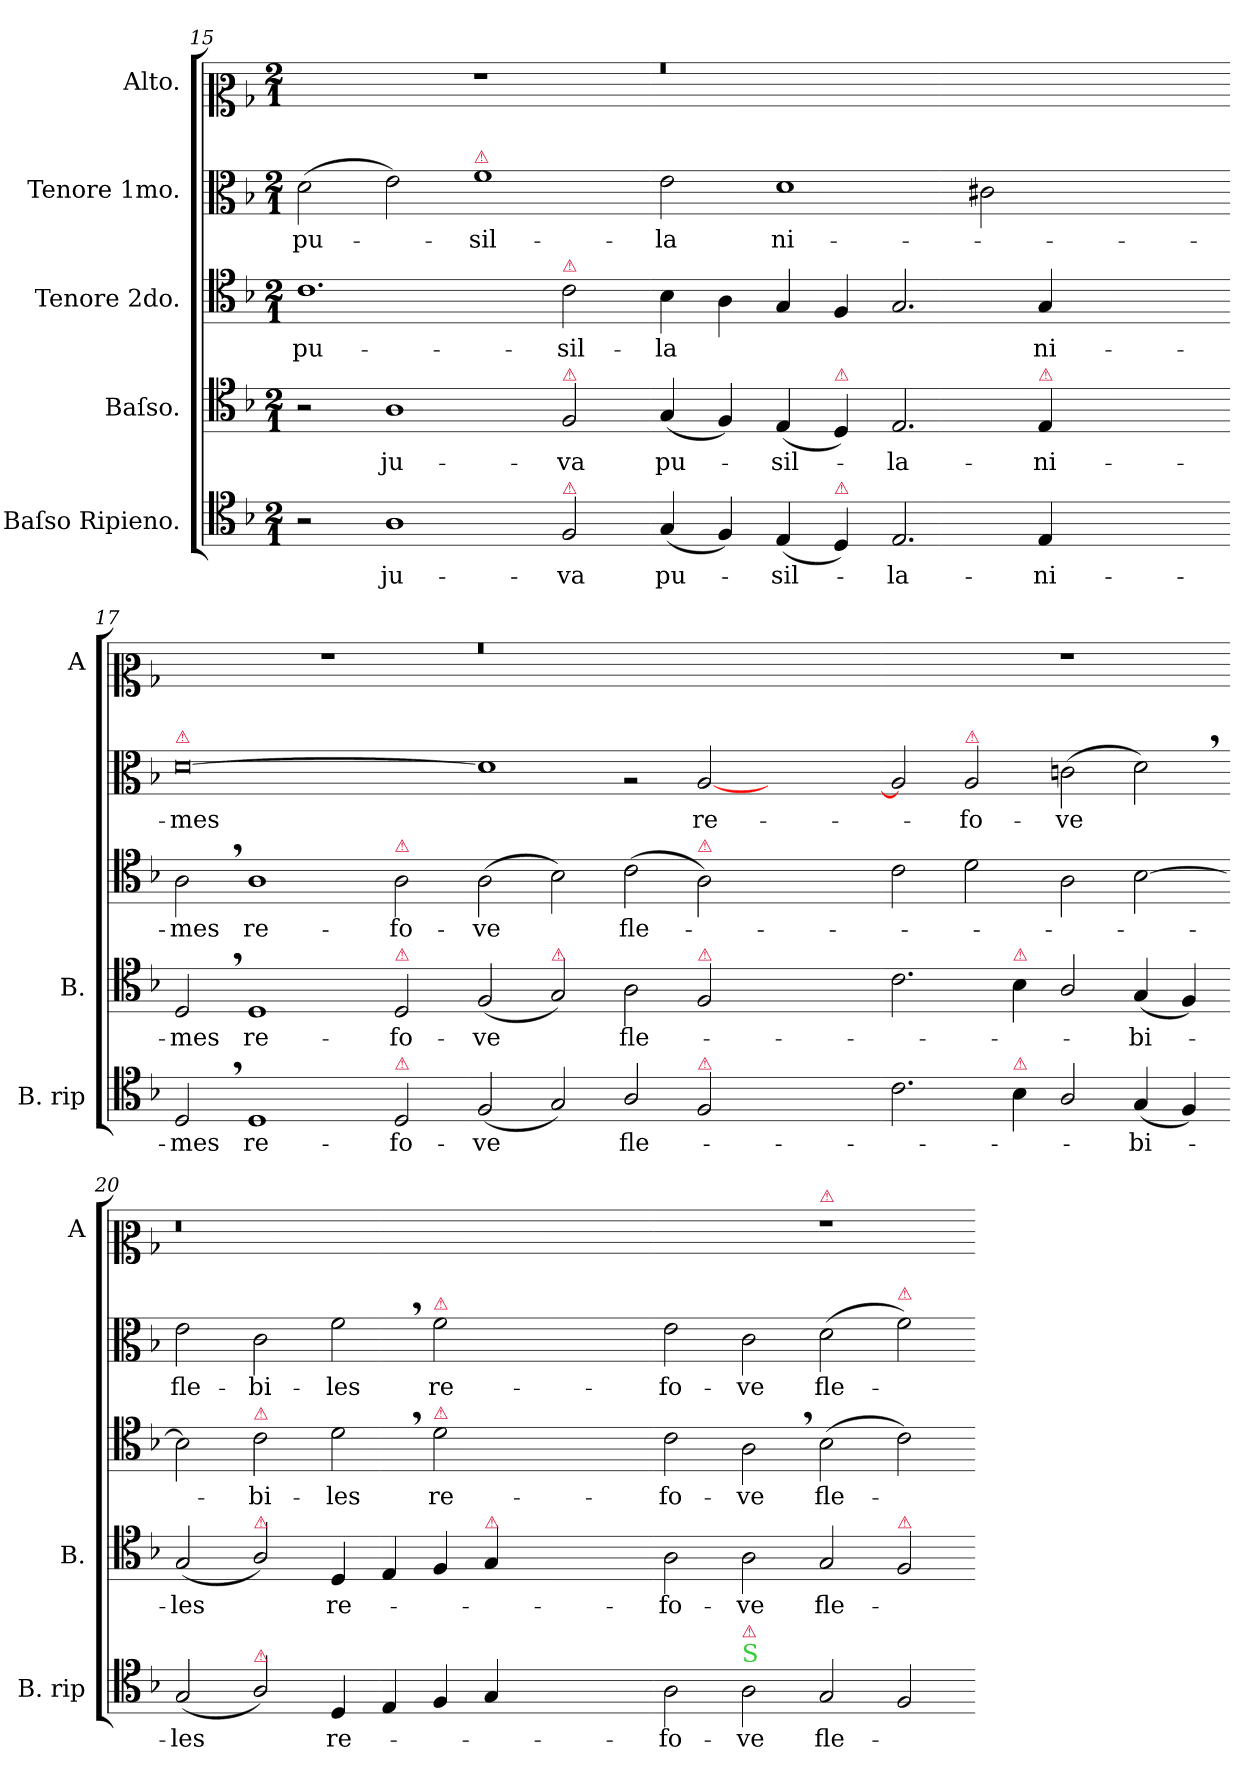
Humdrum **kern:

**kern	**text	**kern	**text	**kern	**text	**kern	**text	**kern
*part5	*part5	*part4	*part4	*part3	*part3	*part2	*part2	*part1
*staff5	*staff5	*staff4	*staff4	*staff3	*staff3	*staff2	*staff2	*staff1
*I"Baſso Ripieno.	*	*I"Baſso.	*	*I"Tenore 2do.	*	*I"Tenore 1mo.	*	*I"Alto.
*I'B. rip	*	*I'B.	*	*	*	*	*	*I'A
*clefC4	*	*clefC4	*	*clefC4	*	*clefC3	*	*clefC2
*k[b-]	*	*k[b-]	*	*k[b-]	*	*k[b-]	*	*k[b-]
*M2/1	*	*M2/1	*	*M2/1	*	*M2/1	*	*M2/1
=15	=15	=15	=15	=15	=15	=15	=15	=15
2r	.	2r	.	1.c	pu-	(2d\	pu-	1ryy
1A	ju-	1A	ju-	.	.	2e\)	.	.
!	!	!	!	!	!	!LO:TX:a:color=crimson:t=⚠	!	!
.	.	.	.	.	.	1f	-sil-	1rg
!	!	!	!	!LO:TX:a:color=crimson:t=⚠	!	!	!	!
!	!	!LO:TX:a:color=crimson:t=⚠	!	!	!	!	!	!
!LO:TX:a:color=crimson:t=⚠	!	!	!	!	!	!	!	!
2F/	-va	2F/	-va	2c\	-sil-	.	.	.
=16-	=16-	=16-	=16-	=16-	=16-	=16-	=16-	=16-
(4G/	pu-	(4G/	pu-	4B-\	-la	2e\	-la	0.rg
4F/)	.	4F/)	.	4A\	.	.	.	.
(4E/	-sil-	(4E/	-sil-	4G/	.	1d	ni-	.
!	!	!LO:TX:a:color=crimson:t=⚠	!	!	!	!	!	!
!LO:TX:a:color=crimson:t=⚠	!	!	!	!	!	!	!	!
4D/)	.	4D/)	.	4F/	.	.	.	.
2.E/	-la-	2.E/	-la-	2.G/	.	.	.	.
.	.	.	.	.	.	2c#X\	.	.
!	!	!LO:TX:a:color=crimson:t=⚠	!	!	!	!	!	!
4E/	-ni-	4E/	-ni-	4G/	ni-	.	.	.
1ryy	.	1ryy	.	1ryy	.	1ryy	.	.
=17-	=17-	=17-	=17-	=17-	=17-	=17-	=17-	=17-
!	!	!	!	!	!	!LO:TX:a:color=crimson:t=⚠	!	!
2D,</	-mes	2D,</	-mes	2A,<\	-mes	[0d	-mes	1ryy
1D	re-	1D	re-	1A	re-	.	.	.
.	.	.	.	.	.	.	.	1rg
!	!	!	!	!LO:TX:a:color=crimson:t=⚠	!	!	!	!
!	!	!LO:TX:a:color=crimson:t=⚠	!	!	!	!	!	!
!LO:TX:a:color=crimson:t=⚠	!	!	!	!	!	!	!	!
2D/	-fo-	2D/	-fo-	2A\	-fo-	.	.	.
=18-	=18-	=18-	=18-	=18-	=18-	=18-	=18-	=18-
(2F/	-ve	(2F/	-ve	(2A\	-ve	1d]	.	0.rg
!	!	!LO:TX:a:color=crimson:t=⚠	!	!	!	!	!	!
2G/)	.	2G/)	.	2B-\)	.	.	.	.
2A/	fle-	2A\	fle-	(2c\	fle-	2rA	.	.
!	!	!	!	!LO:TX:a:color=crimson:t=⚠	!	!	!	!
!	!	!LO:TX:a:color=crimson:t=⚠	!	!	!	!	!	!
!LO:TX:a:color=crimson:t=⚠	!	!	!	!	!	!	!	!
2F/	.	2F/	.	2A\)	.	[2A/	re-	.
1ryy	.	1ryy	.	1ryy	.	1ryy	.	.
=19-	=19-	=19-	=19-	=19-	=19-	=19-	=19-	=19-
2.c\	.	2.c\	.	2c\	.	2A/]	.	1ryy
!	!	!	!	!	!	!LO:TX:a:color=crimson:t=⚠	!	!
.	.	.	.	2d\	.	2A/	-fo-	.
!	!	!LO:TX:a:color=crimson:t=⚠	!	!	!	!	!	!
!LO:TX:a:color=crimson:t=⚠	!	!	!	!	!	!	!	!
4B-\	.	4B-\	.	.	.	.	.	.
2A/	.	2A/	.	2A\	.	(2cn\	-ve	1r
(4G/	-bi-	(4G/	-bi-	[2B-\	.	2d,<\)	.	.
4F/)	.	4F/)	.	.	.	.	.	.
=20-	=20-	=20-	=20-	=20-	=20-	=20-	=20-	=20-
(2G/	-les	(2G/	-les	2B-\]	.	2e\	fle-	0.r
!	!	!	!	!LO:TX:a:color=crimson:t=⚠	!	!	!	!
!	!	!LO:TX:a:color=crimson:t=⚠	!	!	!	!	!	!
!LO:TX:a:color=crimson:t=⚠	!	!	!	!	!	!	!	!
2A/)	.	2A/)	.	2c\	bi-	2c\	-bi-	.
4D/	re-	4D/	re-	2d,<\	-les	2f,<\	-les	.
4E/	.	4E/	.	.	.	.	.	.
!	!	!	!	!	!	!LO:TX:a:color=crimson:t=⚠	!	!
!	!	!	!	!LO:TX:a:color=crimson:t=⚠	!	!	!	!
4F/	.	4F/	.	2d\	re-	2f\	re-	.
!	!	!LO:TX:a:color=crimson:t=⚠	!	!	!	!	!	!
4G/	.	4G/	.	.	.	.	.	.
1ryy	.	1ryy	.	1ryy	.	1ryy	.	.
=21-	=21-	=21-	=21-	=21-	=21-	=21-	=21-	=21-
2A\	-fo-	2A\	-fo-	2c\	-fo-	2e\	-fo-	1ryy
!LO:TX:a:color=limegreen:t=S	!	!	!	!	!	!	!	!
!LO:TX:a:color=crimson:t=⚠	!	!	!	!	!	!	!	!
2A\	-ve	2A\	-ve	2A,<\	-ve	2c\	-ve	.
!	!	!	!	!	!	!	!	!LO:TX:a:color=crimson:t=⚠
2G/	fle-	2G/	fle-	(2B-\	fle-	(2d\	fle-	1r
!	!	!	!	!	!	!LO:TX:a:color=crimson:t=⚠	!	!
!	!	!LO:TX:a:color=crimson:t=⚠	!	!	!	!	!	!
2F/	.	2F/	.	2c\)	.	2f\)	.	.
=-	=-	=-	=-	=-	=-	=-	=-	=-
*-	*-	*-	*-	*-	*-	*-	*-	*-
